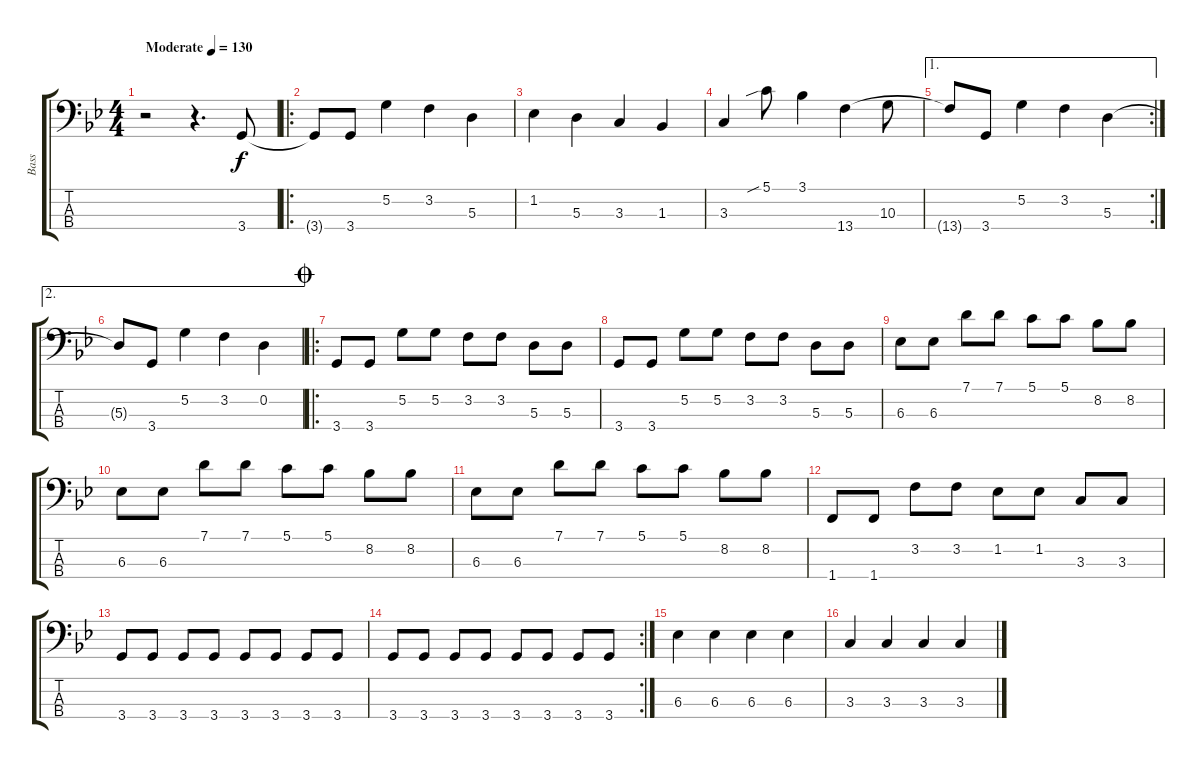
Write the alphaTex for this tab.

\track ("Bass" "Bass") {instrument electricbassfinger}
\staff {score tabs}
\tuning (G2 D2 A1 E1) {hide}
\ts (4 4)
\tempo (130 "Moderate")
\clef f4
\ks bb
r.2{dy f instrument electricbassfinger} r.4{d} 3.4.8 |
\ro
3.4{t}.8 3.4.8 5.2.4 3.2.4 5.3.4 |
1.2.4 5.3.4 3.3.4 1.3.4 |
3.3.4 5.1{sib}.8 3.1.4 13.4.4 10.3.8 |
\ae 1
\rc 2
13.4{t}.8 3.4.8 5.2.4 3.2.4 5.3.4 |
\ae 2
5.3{t}.8 3.4.8 5.2.4 3.2.4 0.2.4 |
\ro
\jump coda
3.4.8 3.4.8 5.2.8 5.2.8 3.2.8 3.2.8 5.3.8 5.3.8 |
3.4.8 3.4.8 5.2.8 5.2.8 3.2.8 3.2.8 5.3.8 5.3.8 |
6.3.8 6.3.8 7.1.8 7.1.8 5.1.8 5.1.8 8.2.8 8.2.8 |
6.3.8 6.3.8 7.1.8 7.1.8 5.1.8 5.1.8 8.2.8 8.2.8 |
6.3.8 6.3.8 7.1.8 7.1.8 5.1.8 5.1.8 8.2.8 8.2.8 |
1.4.8 1.4.8 3.2.8 3.2.8 1.2.8 1.2.8 3.3.8 3.3.8 |
3.4.8 3.4.8 3.4.8 3.4.8 3.4.8 3.4.8 3.4.8 3.4.8 |
\rc 2
3.4.8 3.4.8 3.4.8 3.4.8 3.4.8 3.4.8 3.4.8 3.4.8 |
6.3.4 6.3.4 6.3.4 6.3.4 |
3.3.4 3.3.4 3.3.4 3.3.4
